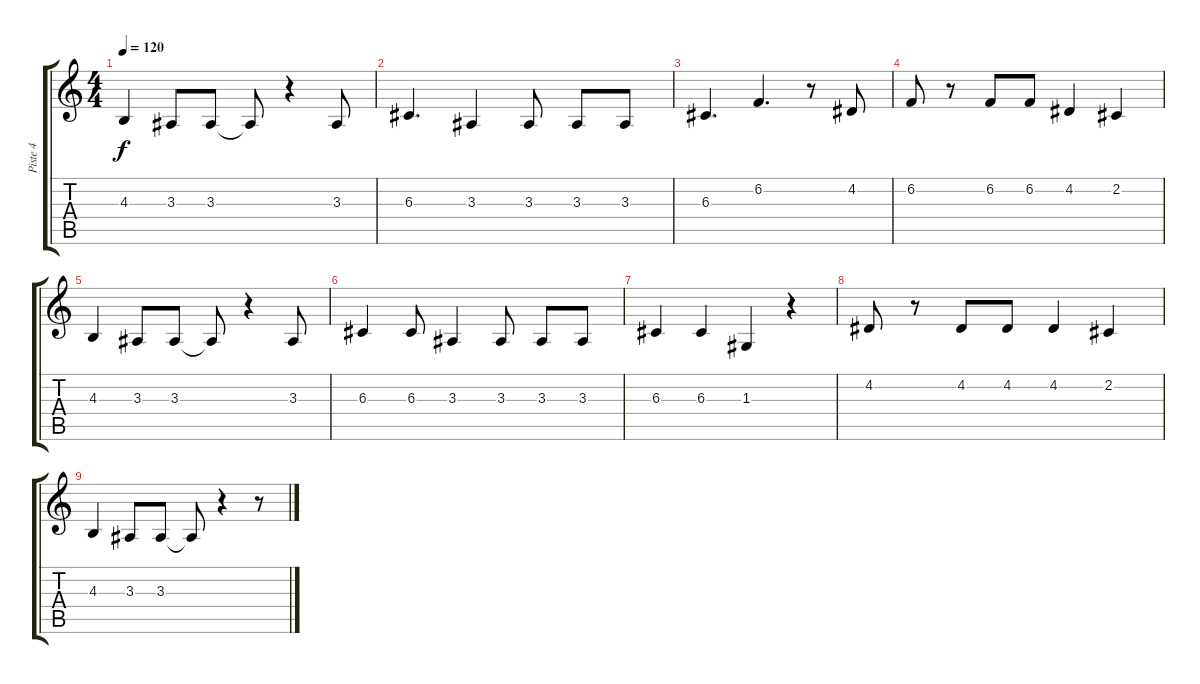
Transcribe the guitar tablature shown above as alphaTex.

\track ("Piste 4" "Piste 4") {instrument altosax}
\staff {score tabs}
\tuning (E4 B3 G3 D3 A2 E2) {hide}
\ts (4 4)
\tempo 120
\clef g2
\ks c
4.3.4{dy f} 3.3.8 3.3.8 3.3{t}.8 r.4 3.3.8 |
6.3.4{d} 3.3.4 3.3.8 3.3.8 3.3.8 |
6.3.4{d} 6.2.4{d} r.8 4.2.8 |
6.2.8 r.8 6.2.8 6.2.8 4.2.4 2.2.4 |
4.3.4 3.3.8 3.3.8 3.3{t}.8 r.4 3.3.8 |
6.3.4 6.3.8 3.3.4 3.3.8 3.3.8 3.3.8 |
6.3.4 6.3.4 1.3.4 r.4 |
4.2.8 r.8 4.2.8 4.2.8 4.2.4 2.2.4 |
4.3.4 3.3.8 3.3.8 3.3{t}.8 r.4 r.8
